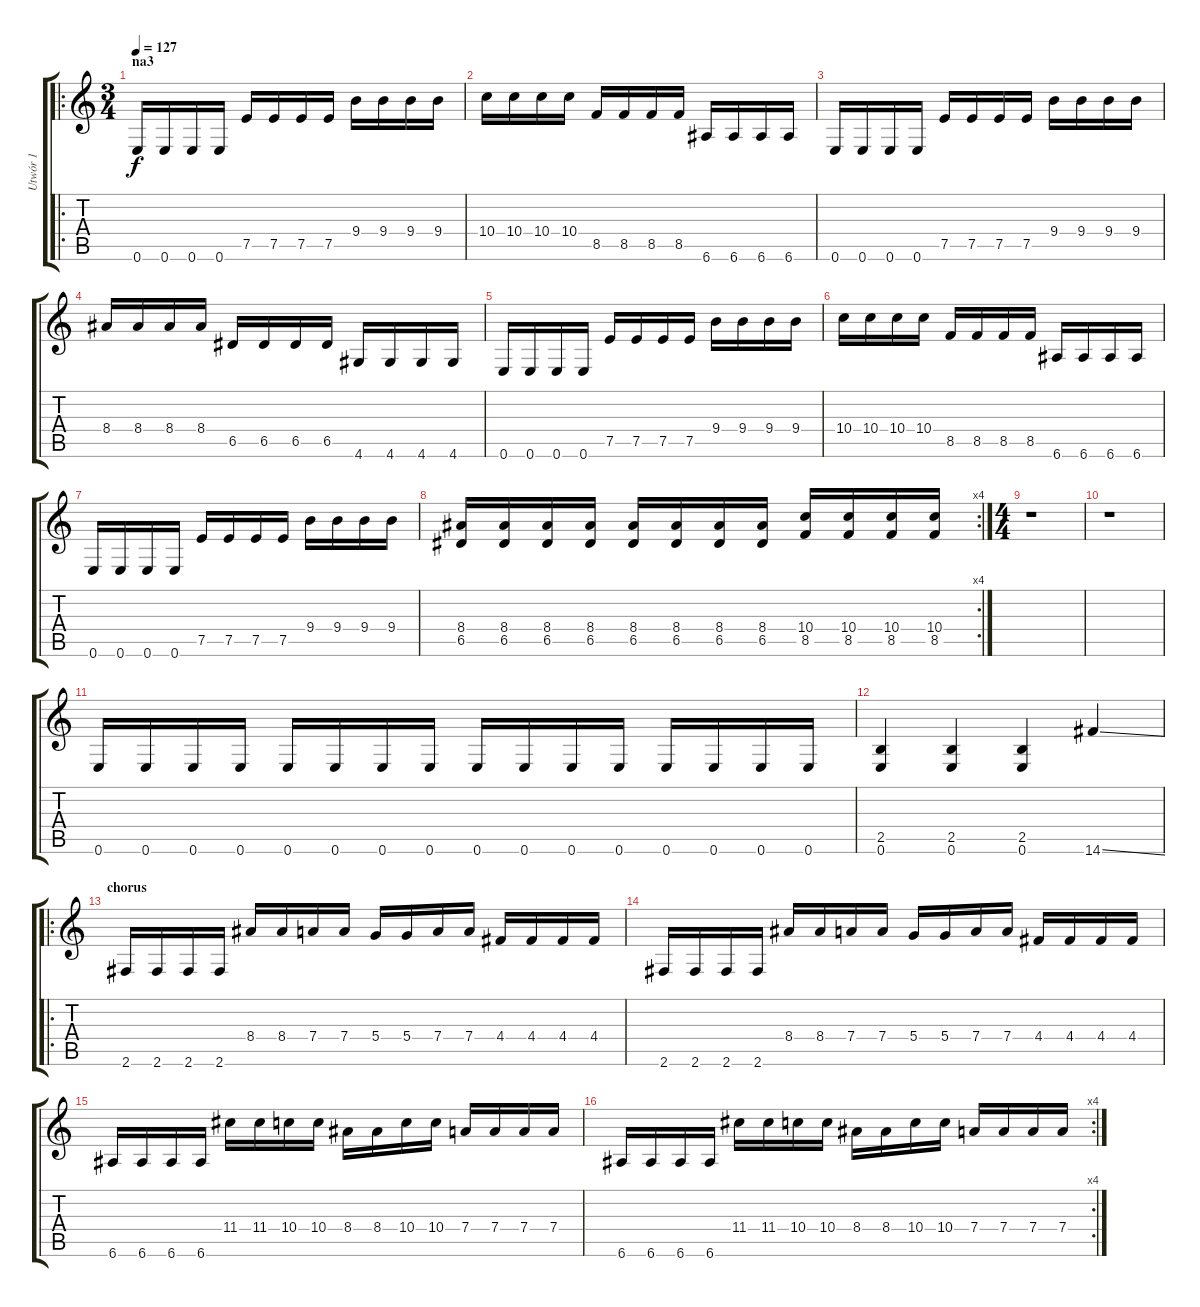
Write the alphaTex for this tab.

\track ("Utwór 1" "Utwór 1") {instrument acousticguitarnylon}
\staff {score tabs}
\tuning (E4 B3 G3 D3 A2 E2) {hide}
\ro
\ts (3 4)
\section ("" "na3")
\tempo 127
\clef g2
\ks c
0.6.16{dy f} 0.6.16 0.6.16 0.6.16 7.5.16 7.5.16 7.5.16 7.5.16 9.4.16 9.4.16 9.4.16 9.4.16 |
10.4.16 10.4.16 10.4.16 10.4.16 8.5.16 8.5.16 8.5.16 8.5.16 6.6.16 6.6.16 6.6.16 6.6.16 |
0.6.16 0.6.16 0.6.16 0.6.16 7.5.16 7.5.16 7.5.16 7.5.16 9.4.16 9.4.16 9.4.16 9.4.16 |
8.4.16 8.4.16 8.4.16 8.4.16 6.5.16 6.5.16 6.5.16 6.5.16 4.6.16 4.6.16 4.6.16 4.6.16 |
0.6.16 0.6.16 0.6.16 0.6.16 7.5.16 7.5.16 7.5.16 7.5.16 9.4.16 9.4.16 9.4.16 9.4.16 |
10.4.16 10.4.16 10.4.16 10.4.16 8.5.16 8.5.16 8.5.16 8.5.16 6.6.16 6.6.16 6.6.16 6.6.16 |
0.6.16 0.6.16 0.6.16 0.6.16 7.5.16 7.5.16 7.5.16 7.5.16 9.4.16 9.4.16 9.4.16 9.4.16 |
\rc 4
(8.4 6.5).16 (8.4 6.5).16 (8.4 6.5).16 (8.4 6.5).16 (8.4 6.5).16 (8.4 6.5).16 (8.4 6.5).16 (8.4 6.5).16 (10.4 8.5).16 (10.4 8.5).16 (10.4 8.5).16 (10.4 8.5).16 |
\ts (4 4)
r.1 |
r.1 |
0.6.16 0.6.16 0.6.16 0.6.16 0.6.16 0.6.16 0.6.16 0.6.16 0.6.16 0.6.16 0.6.16 0.6.16 0.6.16 0.6.16 0.6.16 0.6.16 |
(2.5 0.6).4 (2.5 0.6).4 (2.5 0.6).4 14.6{ss}.4 |
\ro
\section ("" "chorus")
2.6.16 2.6.16 2.6.16 2.6.16 8.4.16 8.4.16 7.4.16 7.4.16 5.4.16 5.4.16 7.4.16 7.4.16 4.4.16 4.4.16 4.4.16 4.4.16 |
2.6.16 2.6.16 2.6.16 2.6.16 8.4.16 8.4.16 7.4.16 7.4.16 5.4.16 5.4.16 7.4.16 7.4.16 4.4.16 4.4.16 4.4.16 4.4.16 |
6.6.16 6.6.16 6.6.16 6.6.16 11.4.16 11.4.16 10.4.16 10.4.16 8.4.16 8.4.16 10.4.16 10.4.16 7.4.16 7.4.16 7.4.16 7.4.16 |
\rc 4
6.6.16 6.6.16 6.6.16 6.6.16 11.4.16 11.4.16 10.4.16 10.4.16 8.4.16 8.4.16 10.4.16 10.4.16 7.4.16 7.4.16 7.4.16 7.4.16
